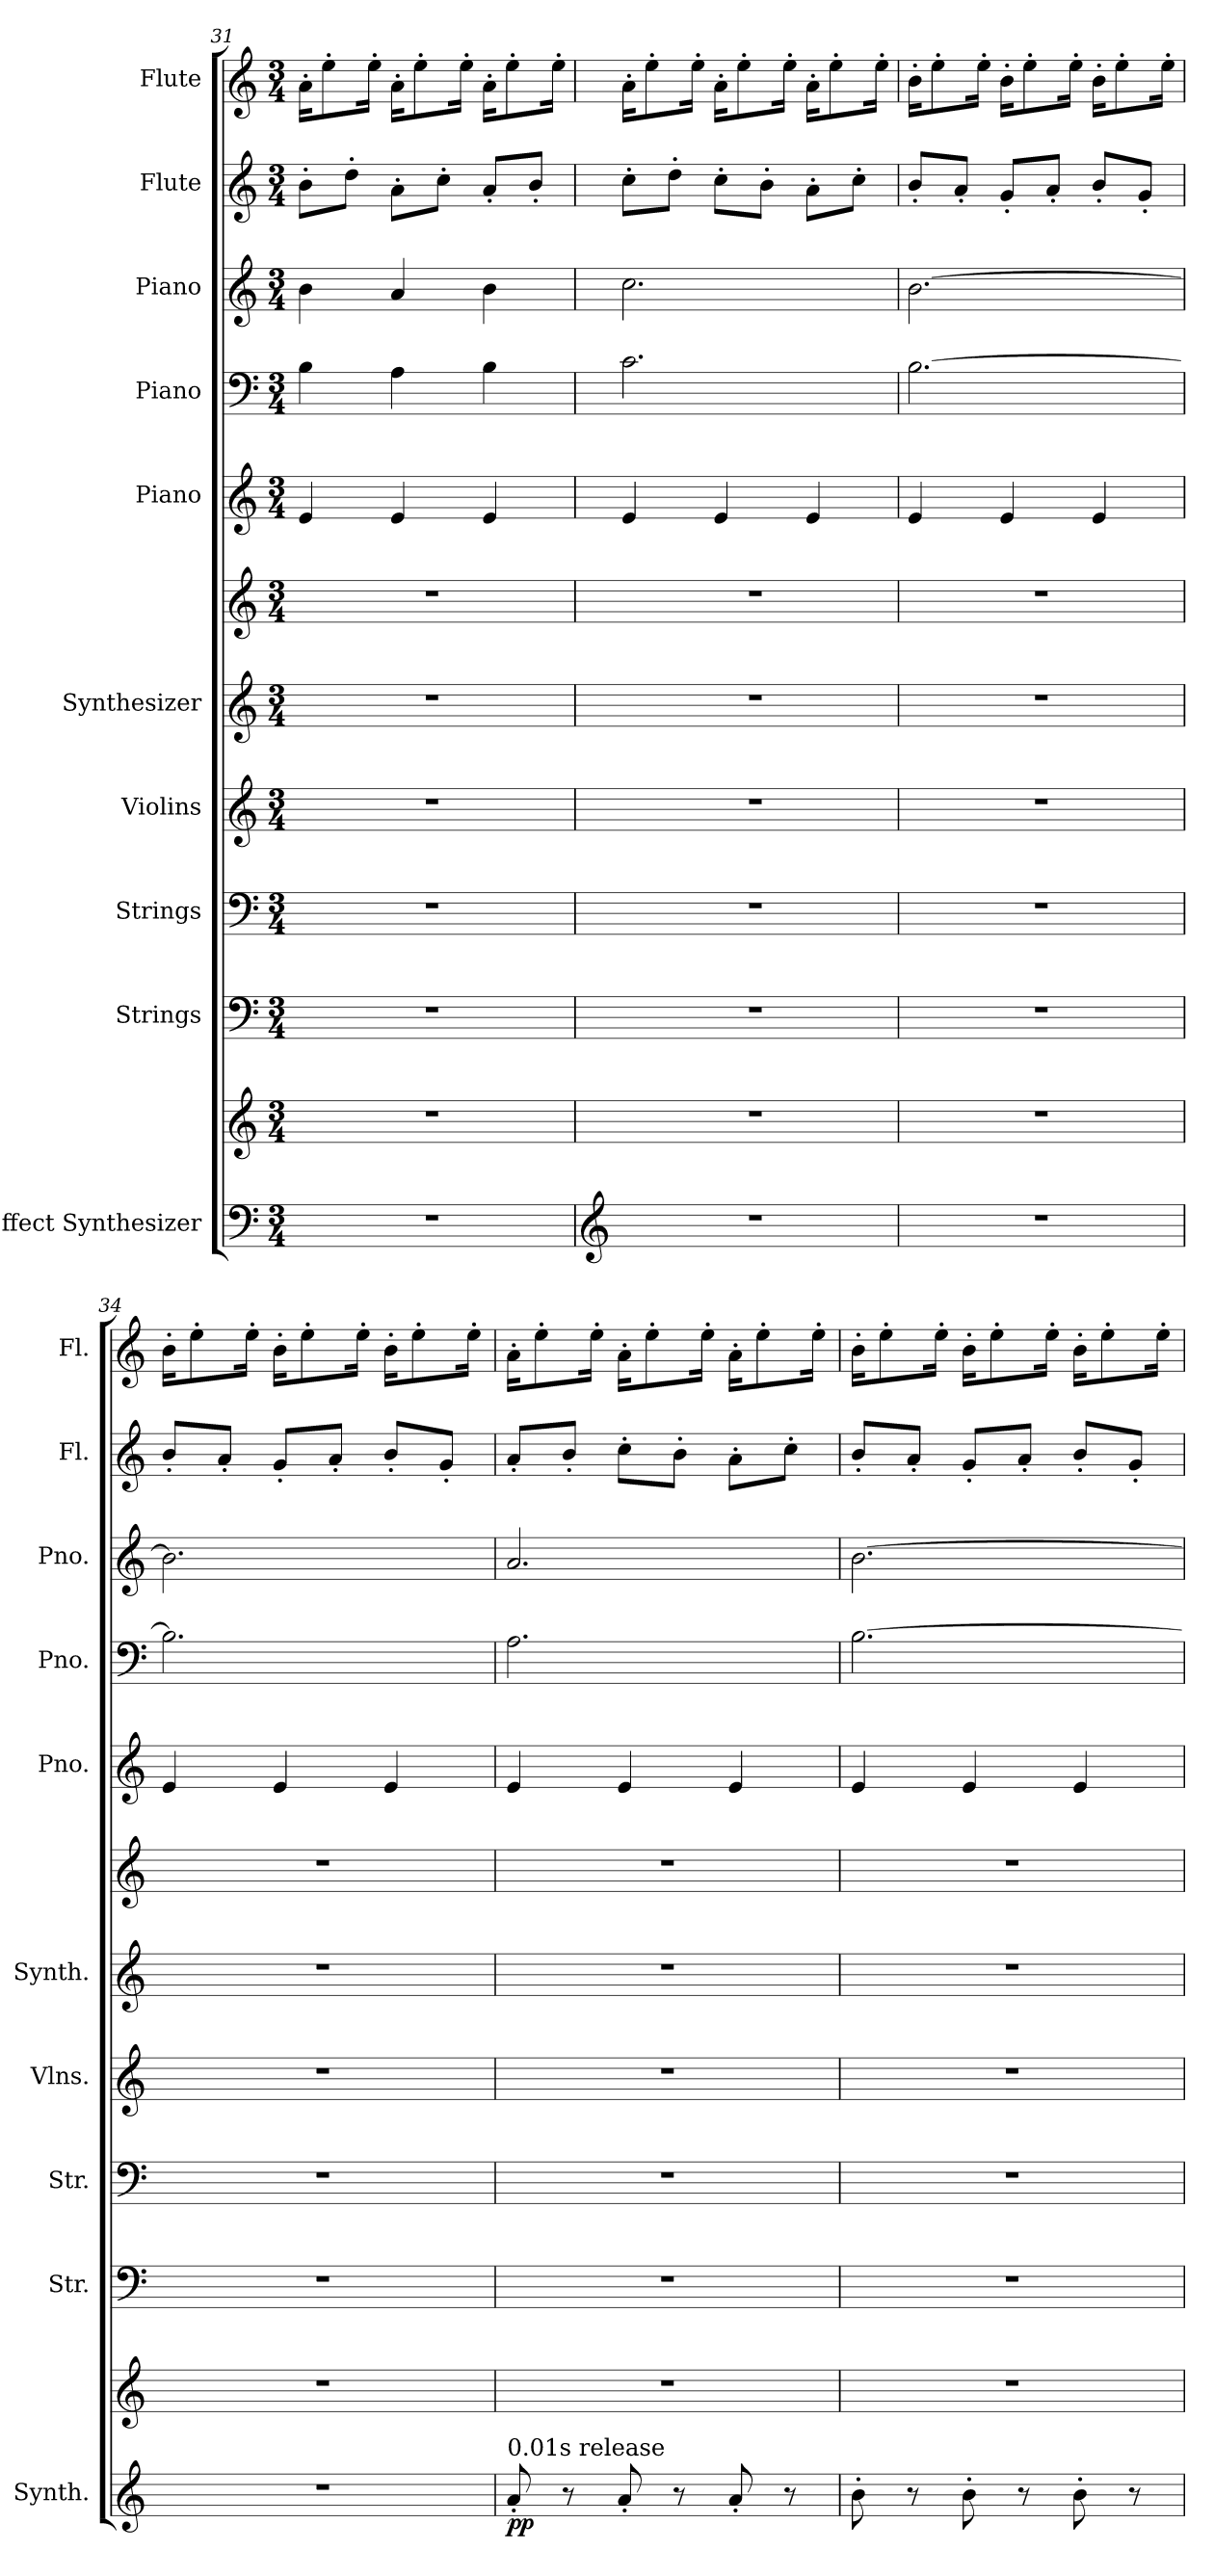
**kern	**kern	**dynam	**kern	**kern	**kern	**kern	**kern	**kern	**kern	**kern	**kern	**kern
*part10	*part10	*part10	*part9	*part8	*part7	*part6	*part6	*part5	*part4	*part3	*part2	*part1
*staff12	*staff11	*staff11/12	*staff10	*staff9	*staff8	*staff7	*staff6	*staff5	*staff4	*staff3	*staff2	*staff1
*I"Effect Synthesizer	*	*	*I"Strings	*I"Strings	*I"Violins	*I"Synthesizer	*	*I"Piano	*I"Piano	*I"Piano	*I"Flute	*I"Flute
*I'Synth.	*	*	*I'Str.	*I'Str.	*I'Vlns.	*I'Synth.	*	*I'Pno.	*I'Pno.	*I'Pno.	*I'Fl.	*I'Fl.
*clefF4	*clefG2	*	*clefF4	*clefF4	*clefG2	*clefG2	*clefG2	*clefG2	*clefF4	*clefG2	*clefG2	*clefG2
*k[]	*k[]	*	*k[]	*k[]	*k[]	*k[]	*k[]	*k[]	*k[]	*k[]	*k[]	*k[]
*M3/4	*M3/4	*	*M3/4	*M3/4	*M3/4	*M3/4	*M3/4	*M3/4	*M3/4	*M3/4	*M3/4	*M3/4
=31	=31	=31	=31	=31	=31	=31	=31	=31	=31	=31	=31	=31
2.r	2.r	.	2.r	2.r	2.r	2.r	2.r	4e/	4B\	4b\	8b'\L	16a'\KL
.	.	.	.	.	.	.	.	.	.	.	.	8ee'\
.	.	.	.	.	.	.	.	.	.	.	8dd'\J	.
.	.	.	.	.	.	.	.	.	.	.	.	16ee'\Jk
.	.	.	.	.	.	.	.	4e/	4A\	4a/	8a'\L	16a'\KL
.	.	.	.	.	.	.	.	.	.	.	.	8ee'\
.	.	.	.	.	.	.	.	.	.	.	8cc'\J	.
.	.	.	.	.	.	.	.	.	.	.	.	16ee'\Jk
.	.	.	.	.	.	.	.	4e/	4B\	4b\	8a'/L	16a'\KL
.	.	.	.	.	.	.	.	.	.	.	.	8ee'\
.	.	.	.	.	.	.	.	.	.	.	8b'/J	.
.	.	.	.	.	.	.	.	.	.	.	.	16ee'\Jk
!!LO:PB:g=z
=32	=32	=32	=32	=32	=32	=32	=32	=32	=32	=32	=32	=32
*clefG2	*	*	*	*	*	*	*	*	*	*	*	*
2.r	2.r	.	2.r	2.r	2.r	2.r	2.r	4e/	2.c\	2.cc\	8cc'\L	16a'\KL
.	.	.	.	.	.	.	.	.	.	.	.	8ee'\
.	.	.	.	.	.	.	.	.	.	.	8dd'\J	.
.	.	.	.	.	.	.	.	.	.	.	.	16ee'\Jk
.	.	.	.	.	.	.	.	4e/	.	.	8cc'\L	16a'\KL
.	.	.	.	.	.	.	.	.	.	.	.	8ee'\
.	.	.	.	.	.	.	.	.	.	.	8b'\J	.
.	.	.	.	.	.	.	.	.	.	.	.	16ee'\Jk
.	.	.	.	.	.	.	.	4e/	.	.	8a'\L	16a'\KL
.	.	.	.	.	.	.	.	.	.	.	.	8ee'\
.	.	.	.	.	.	.	.	.	.	.	8cc'\J	.
.	.	.	.	.	.	.	.	.	.	.	.	16ee'\Jk
=33	=33	=33	=33	=33	=33	=33	=33	=33	=33	=33	=33	=33
2.r	2.r	.	2.r	2.r	2.r	2.r	2.r	4e/	[2.B\	[2.b\	8b'/L	16b'\KL
.	.	.	.	.	.	.	.	.	.	.	.	8ee'\
.	.	.	.	.	.	.	.	.	.	.	8a'/J	.
.	.	.	.	.	.	.	.	.	.	.	.	16ee'\Jk
.	.	.	.	.	.	.	.	4e/	.	.	8g'/L	16b'\KL
.	.	.	.	.	.	.	.	.	.	.	.	8ee'\
.	.	.	.	.	.	.	.	.	.	.	8a'/J	.
.	.	.	.	.	.	.	.	.	.	.	.	16ee'\Jk
.	.	.	.	.	.	.	.	4e/	.	.	8b'/L	16b'\KL
.	.	.	.	.	.	.	.	.	.	.	.	8ee'\
.	.	.	.	.	.	.	.	.	.	.	8g'/J	.
.	.	.	.	.	.	.	.	.	.	.	.	16ee'\Jk
=34	=34	=34	=34	=34	=34	=34	=34	=34	=34	=34	=34	=34
2.r	2.r	.	2.r	2.r	2.r	2.r	2.r	4e/	2.B\]	2.b\]	8b'/L	16b'\KL
.	.	.	.	.	.	.	.	.	.	.	.	8ee'\
.	.	.	.	.	.	.	.	.	.	.	8a'/J	.
.	.	.	.	.	.	.	.	.	.	.	.	16ee'\Jk
.	.	.	.	.	.	.	.	4e/	.	.	8g'/L	16b'\KL
.	.	.	.	.	.	.	.	.	.	.	.	8ee'\
.	.	.	.	.	.	.	.	.	.	.	8a'/J	.
.	.	.	.	.	.	.	.	.	.	.	.	16ee'\Jk
.	.	.	.	.	.	.	.	4e/	.	.	8b'/L	16b'\KL
.	.	.	.	.	.	.	.	.	.	.	.	8ee'\
.	.	.	.	.	.	.	.	.	.	.	8g'/J	.
.	.	.	.	.	.	.	.	.	.	.	.	16ee'\Jk
=35	=35	=35	=35	=35	=35	=35	=35	=35	=35	=35	=35	=35
!LO:TX:a:t=0.01s release	!	!	!	!	!	!	!	!	!	!	!	!
!	!	!LO:DY:b=2	!	!	!	!	!	!	!	!	!	!
8a'/	2.r	pp	2.r	2.r	2.r	2.r	2.r	4e/	2.A\	2.a/	8a'/L	16a'\KL
.	.	.	.	.	.	.	.	.	.	.	.	8ee'\
8r	.	.	.	.	.	.	.	.	.	.	8b'/J	.
.	.	.	.	.	.	.	.	.	.	.	.	16ee'\Jk
8a'/	.	.	.	.	.	.	.	4e/	.	.	8cc'\L	16a'\KL
.	.	.	.	.	.	.	.	.	.	.	.	8ee'\
8r	.	.	.	.	.	.	.	.	.	.	8b'\J	.
.	.	.	.	.	.	.	.	.	.	.	.	16ee'\Jk
8a'/	.	.	.	.	.	.	.	4e/	.	.	8a'\L	16a'\KL
.	.	.	.	.	.	.	.	.	.	.	.	8ee'\
8r	.	.	.	.	.	.	.	.	.	.	8cc'\J	.
.	.	.	.	.	.	.	.	.	.	.	.	16ee'\Jk
=36	=36	=36	=36	=36	=36	=36	=36	=36	=36	=36	=36	=36
8b'\	2.r	.	2.r	2.r	2.r	2.r	2.r	4e/	[2.B\	[2.b\	8b'/L	16b'\KL
.	.	.	.	.	.	.	.	.	.	.	.	8ee'\
8r	.	.	.	.	.	.	.	.	.	.	8a'/J	.
.	.	.	.	.	.	.	.	.	.	.	.	16ee'\Jk
8b'\	.	.	.	.	.	.	.	4e/	.	.	8g'/L	16b'\KL
.	.	.	.	.	.	.	.	.	.	.	.	8ee'\
8r	.	.	.	.	.	.	.	.	.	.	8a'/J	.
.	.	.	.	.	.	.	.	.	.	.	.	16ee'\Jk
8b'\	.	.	.	.	.	.	.	4e/	.	.	8b'/L	16b'\KL
.	.	.	.	.	.	.	.	.	.	.	.	8ee'\
8r	.	.	.	.	.	.	.	.	.	.	8g'/J	.
.	.	.	.	.	.	.	.	.	.	.	.	16ee'\Jk
=	=	=	=	=	=	=	=	=	=	=	=	=
*-	*-	*-	*-	*-	*-	*-	*-	*-	*-	*-	*-	*-
